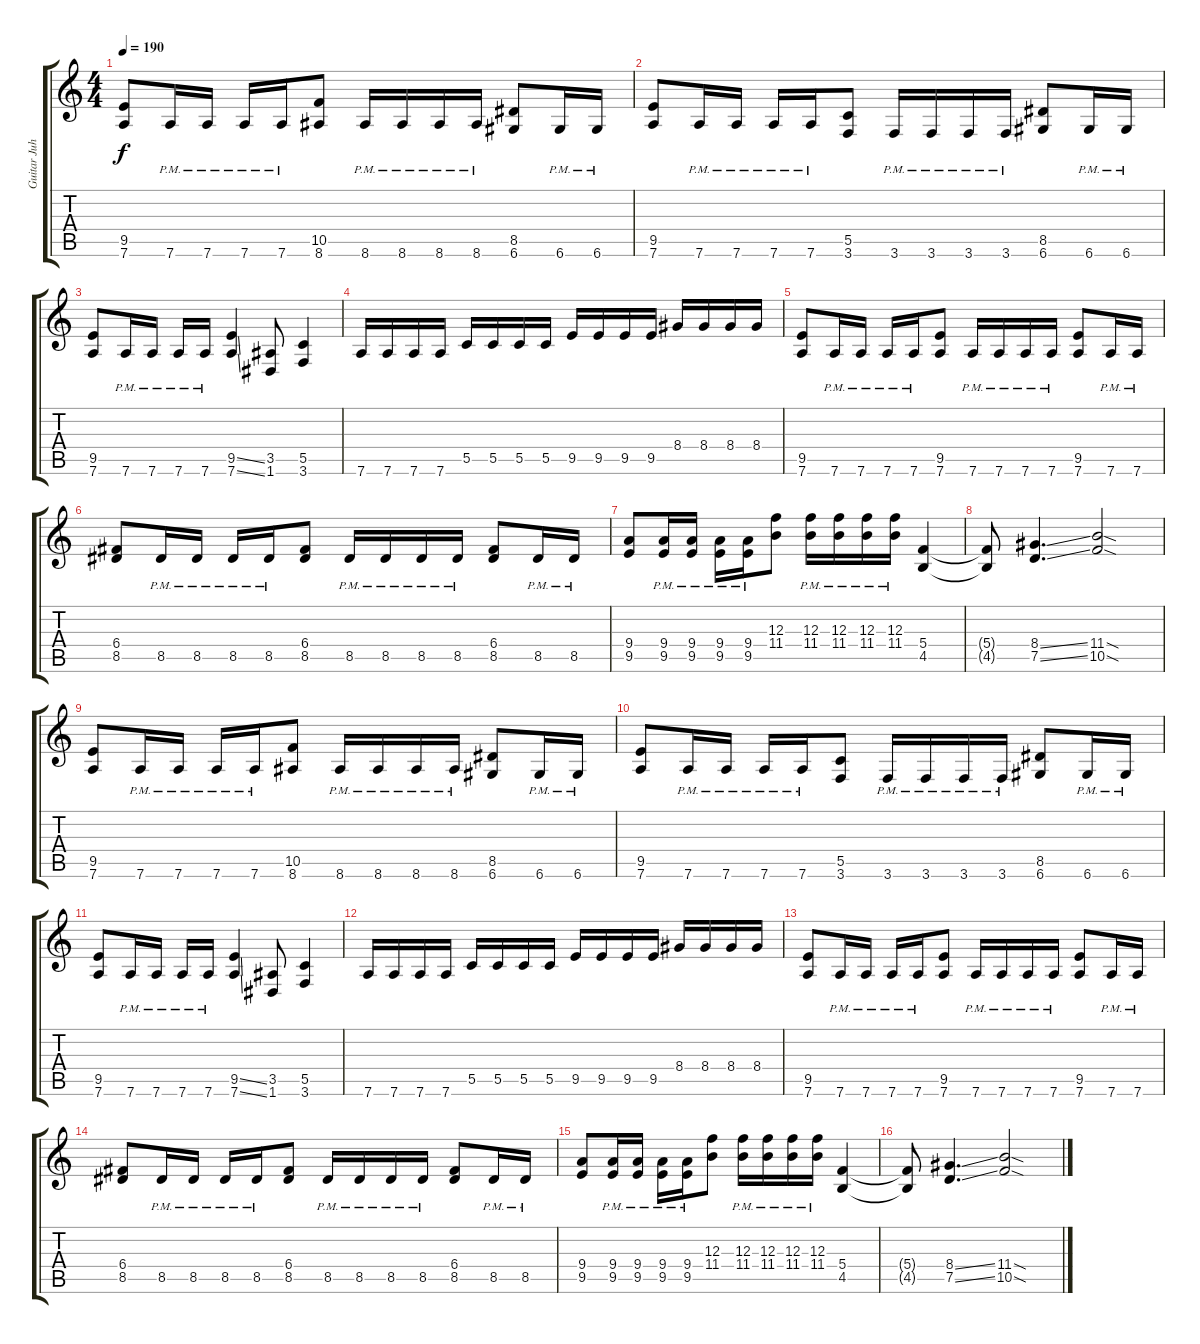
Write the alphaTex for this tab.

\track ("Guitar Juha" "Guitar Juh") {instrument distortionguitar}
\staff {score tabs}
\tuning (D4 A3 F3 C3 G2 D2) {hide}
\ts (4 4)
\tempo 190
\clef g2
\ks c
(9.5 7.6).8{dy f} 7.6{pm}.16 7.6{pm}.16 7.6{pm}.16 7.6{pm}.16 (10.5 8.6).8 8.6{pm}.16 8.6{pm}.16 8.6{pm}.16 8.6{pm}.16 (8.5 6.6).8 6.6{pm}.16 6.6{pm}.16 |
(9.5 7.6).8 7.6{pm}.16 7.6{pm}.16 7.6{pm}.16 7.6{pm}.16 (5.5 3.6).8 3.6{pm}.16 3.6{pm}.16 3.6{pm}.16 3.6{pm}.16 (8.5 6.6).8 6.6{pm}.16 6.6{pm}.16 |
(9.5 7.6).8 7.6{pm}.16 7.6{pm}.16 7.6{pm}.16 7.6{pm}.16 (9.5{ss} 7.6{ss}).4 (3.5 1.6).8 (5.5 3.6).4 |
7.6.16 7.6.16 7.6.16 7.6.16 5.5.16 5.5.16 5.5.16 5.5.16 9.5.16 9.5.16 9.5.16 9.5.16 8.4.16 8.4.16 8.4.16 8.4.16 |
(9.5 7.6).8 7.6{pm}.16 7.6{pm}.16 7.6{pm}.16 7.6{pm}.16 (9.5 7.6).8 7.6{pm}.16 7.6{pm}.16 7.6{pm}.16 7.6{pm}.16 (9.5 7.6).8 7.6{pm}.16 7.6{pm}.16 |
(6.4 8.5).8 8.5{pm}.16 8.5{pm}.16 8.5{pm}.16 8.5{pm}.16 (6.4 8.5).8 8.5{pm}.16 8.5{pm}.16 8.5{pm}.16 8.5{pm}.16 (6.4 8.5).8 8.5{pm}.16 8.5{pm}.16 |
(9.4 9.5).8 (9.4{pm} 9.5{pm}).16 (9.4{pm} 9.5{pm}).16 (9.4{pm} 9.5{pm}).16 (9.4{pm} 9.5{pm}).16 (12.3 11.4).8 (12.3{pm} 11.4{pm}).16 (12.3{pm} 11.4{pm}).16 (12.3{pm} 11.4{pm}).16 (12.3{pm} 11.4{pm}).16 (5.4 4.5).4 |
(5.4{t} 4.5{t}).8 (8.4{ss} 7.5{ss}).4{d} (11.4{sod} 10.5{sod}).2 |
(9.5 7.6).8 7.6{pm}.16 7.6{pm}.16 7.6{pm}.16 7.6{pm}.16 (10.5 8.6).8 8.6{pm}.16 8.6{pm}.16 8.6{pm}.16 8.6{pm}.16 (8.5 6.6).8 6.6{pm}.16 6.6{pm}.16 |
(9.5 7.6).8 7.6{pm}.16 7.6{pm}.16 7.6{pm}.16 7.6{pm}.16 (5.5 3.6).8 3.6{pm}.16 3.6{pm}.16 3.6{pm}.16 3.6{pm}.16 (8.5 6.6).8 6.6{pm}.16 6.6{pm}.16 |
(9.5 7.6).8 7.6{pm}.16 7.6{pm}.16 7.6{pm}.16 7.6{pm}.16 (9.5{ss} 7.6{ss}).4 (3.5 1.6).8 (5.5 3.6).4 |
7.6.16 7.6.16 7.6.16 7.6.16 5.5.16 5.5.16 5.5.16 5.5.16 9.5.16 9.5.16 9.5.16 9.5.16 8.4.16 8.4.16 8.4.16 8.4.16 |
(9.5 7.6).8 7.6{pm}.16 7.6{pm}.16 7.6{pm}.16 7.6{pm}.16 (9.5 7.6).8 7.6{pm}.16 7.6{pm}.16 7.6{pm}.16 7.6{pm}.16 (9.5 7.6).8 7.6{pm}.16 7.6{pm}.16 |
(6.4 8.5).8 8.5{pm}.16 8.5{pm}.16 8.5{pm}.16 8.5{pm}.16 (6.4 8.5).8 8.5{pm}.16 8.5{pm}.16 8.5{pm}.16 8.5{pm}.16 (6.4 8.5).8 8.5{pm}.16 8.5{pm}.16 |
(9.4 9.5).8 (9.4{pm} 9.5{pm}).16 (9.4{pm} 9.5{pm}).16 (9.4{pm} 9.5{pm}).16 (9.4{pm} 9.5{pm}).16 (12.3 11.4).8 (12.3{pm} 11.4{pm}).16 (12.3{pm} 11.4{pm}).16 (12.3{pm} 11.4{pm}).16 (12.3{pm} 11.4{pm}).16 (5.4 4.5).4 |
(5.4{t} 4.5{t}).8 (8.4{ss} 7.5{ss}).4{d} (11.4{sod} 10.5{sod}).2
